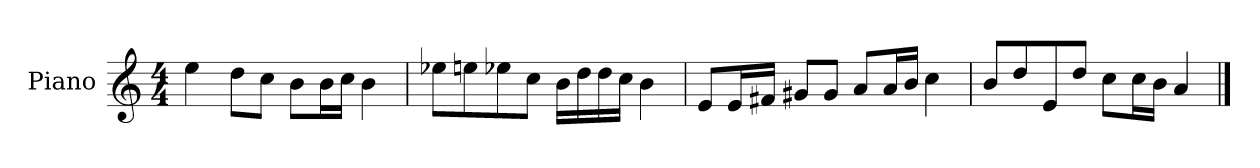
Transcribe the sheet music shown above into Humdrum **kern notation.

**kern
*part1
*staff1
*I"Piano
*I'P-no
*clefG2
*k[]
*M4/4
*MM90
=1
4ee\
8dd\L
8cc\J
8b\L
16b\L
16cc\JJ
4b\
=2
8ee-X\L
8een\
8ee-X\
8cc\J
16b\LL
16dd\
16dd\
16cc\JJ
4b\
=3
8e/L
16e/L
16f#X/JJ
8g#X/L
8g#/J
8a/L
16a/L
16b/JJ
4cc\
=4
8b/L
8dd/
8e/
8dd/J
8cc\L
16cc\L
16b\JJ
4a/
==
*-
